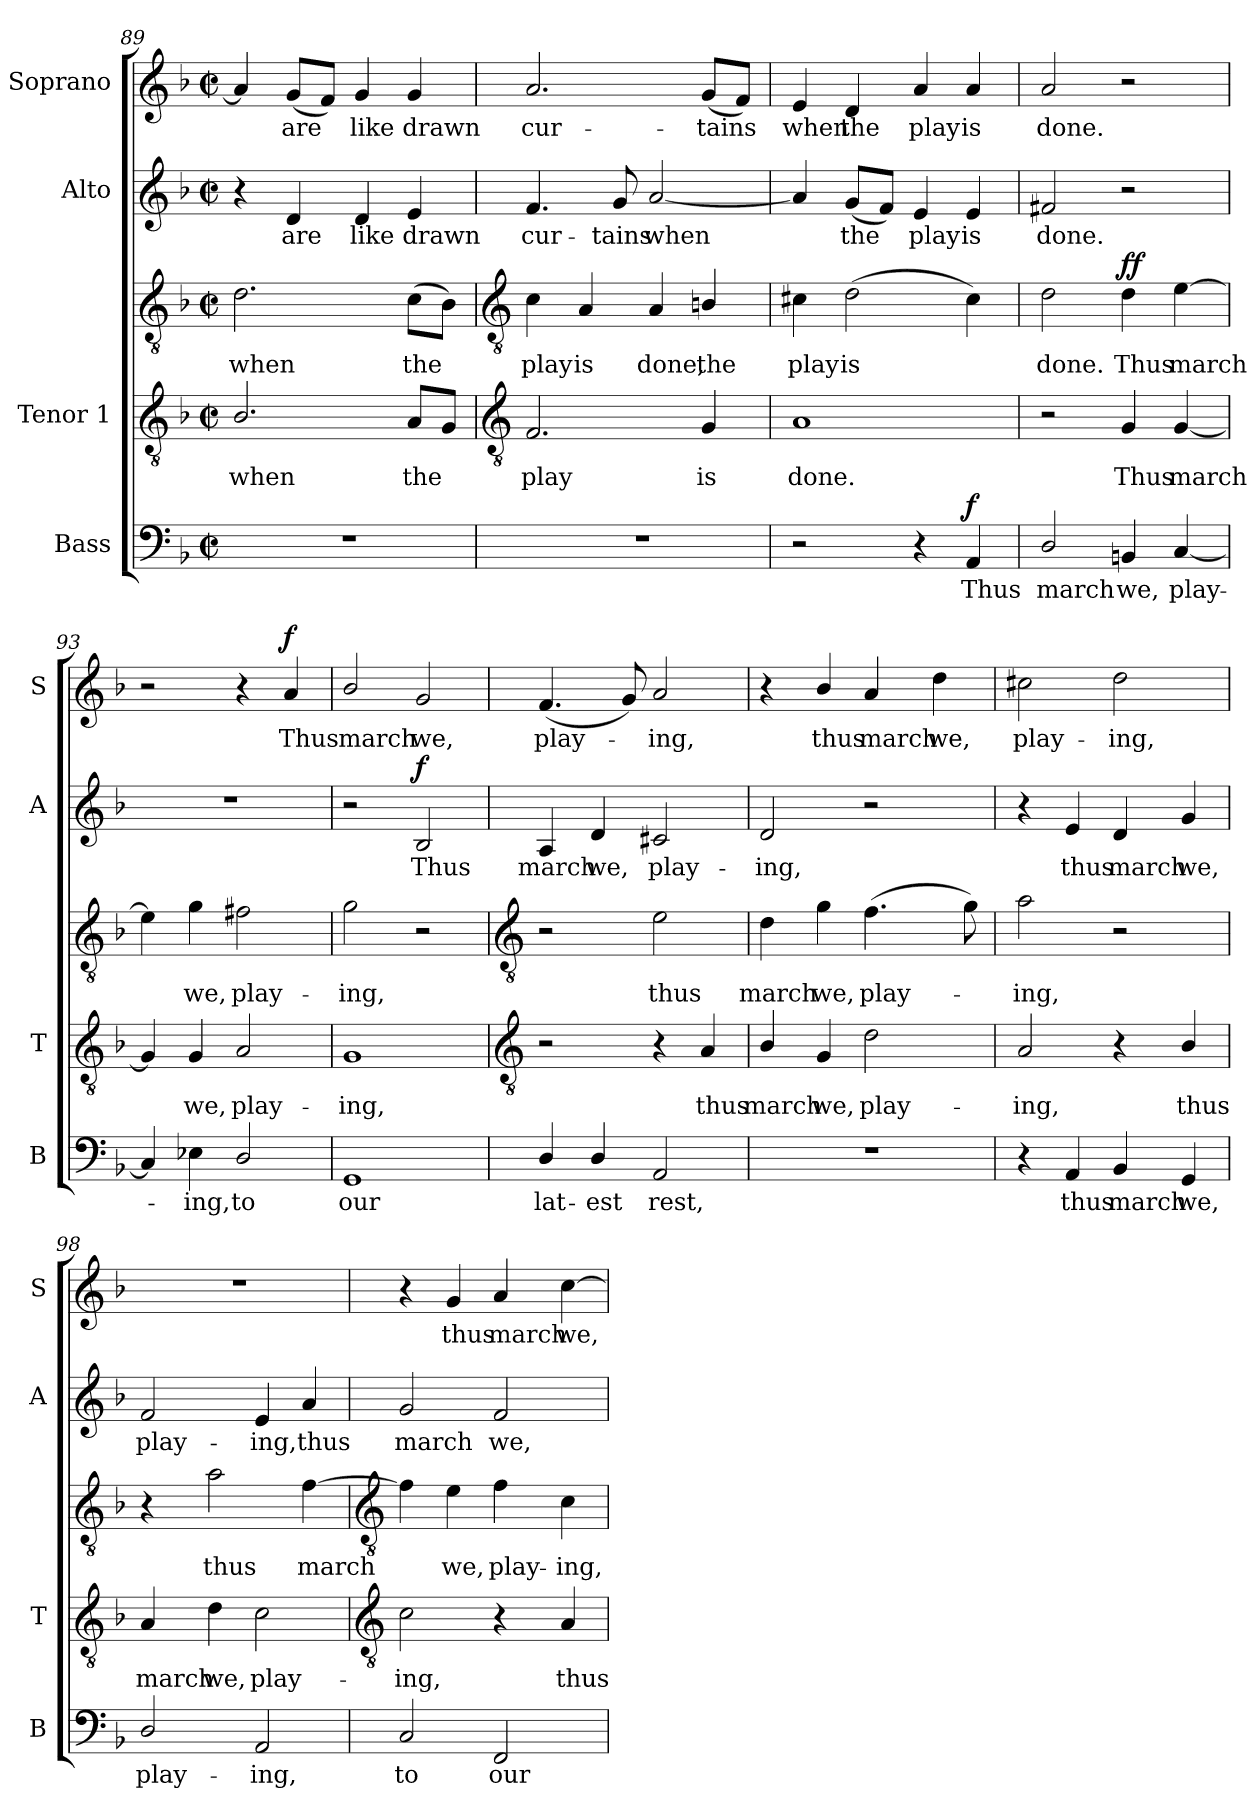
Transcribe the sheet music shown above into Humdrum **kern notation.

**kern	**text	**dynam	**kern	**text	**kern	**text	**dynam	**kern	**text	**dynam	**kern	**text	**dynam
*part4	*part4	*part4	*part3	*part3	*part3	*part3	*part3	*part2	*part2	*part2	*part1	*part1	*part1
*staff5	*staff5	*staff5	*staff4	*staff4	*staff3	*staff3	*staff3/4	*staff2	*staff2	*staff2	*staff1	*staff1	*staff1
*I"Bass	*	*	*I"Tenor 1	*	*	*	*	*I"Alto	*	*	*I"Soprano	*	*
*I'B	*	*	*I'T	*	*	*	*	*I'A	*	*	*I'S	*	*
*clefF4	*	*	*clefGv2	*	*clefGv2	*	*	*clefG2	*	*	*clefG2	*	*
*k[b-]	*	*	*k[b-]	*	*k[b-]	*	*	*k[b-]	*	*	*k[b-]	*	*
*F:	*	*	*F:	*	*F:	*	*	*F:	*	*	*F:	*	*
*M2/2	*	*	*M2/2	*	*M2/2	*	*	*M2/2	*	*	*M2/2	*	*
*met(c|)	*	*	*met(c|)	*	*met(c|)	*	*	*met(c|)	*	*	*met(c|)	*	*
=89	=89	=89	=89	=89	=89	=89	=89	=89	=89	=89	=89	=89	=89
!	!	!	!	!LO:LY:b	!	!LO:LY:b	!	!	!	!	!	!	!
1r	.	.	2.B-/	when	2.d	when	.	4r	.	.	4a]	.	.
!	!	!	!	!	!	!	!	!	!LO:LY:b	!	!	!LO:LY:b	!
.	.	.	.	.	.	.	.	4d	are	.	(<8gL	are	.
.	.	.	.	.	.	.	.	.	.	.	8fJ)	.	.
!	!	!	!	!	!	!	!	!	!LO:LY:b	!	!	!LO:LY:b	!
.	.	.	.	.	.	.	.	4d	like	.	4g	like	.
!	!	!	!	!LO:LY:b	!	!LO:LY:b	!	!	!LO:LY:b	!	!	!LO:LY:b	!
.	.	.	8AL	the	(>8cL	the	.	4e	drawn	.	4g	drawn	.
.	.	.	8GJ	.	8B-J)	.	.	.	.	.	.	.	.
!!LO:LB:g=z
=90	=90	=90	=90	=90	=90	=90	=90	=90	=90	=90	=90	=90	=90
*	*	*	*clefGv2	*	*clefGv2	*	*	*	*	*	*	*	*
!	!	!	!	!LO:LY:b	!	!LO:LY:b	!	!	!LO:LY:b	!	!	!LO:LY:b	!
1r	.	.	2.F	play	4c	play	.	4.f	cur-	.	2.a	cur-	.
!	!	!	!	!	!	!LO:LY:b	!	!	!	!	!	!	!
.	.	.	.	.	4A	is	.	.	.	.	.	.	.
!	!	!	!	!	!	!	!	!	!LO:LY:b	!	!	!	!
.	.	.	.	.	.	.	.	8g	-tains	.	.	.	.
!	!	!	!	!	!	!LO:LY:b	!	!	!LO:LY:b	!	!	!	!
.	.	.	.	.	4A	done,	.	[2a	when	.	.	.	.
!	!	!	!	!LO:LY:b	!	!LO:LY:b	!	!	!	!	!	!LO:LY:b	!
.	.	.	4G	is	4Bn/	the	.	.	.	.	(<8gL	-tains	.
.	.	.	.	.	.	.	.	.	.	.	8fJ)	.	.
=91	=91	=91	=91	=91	=91	=91	=91	=91	=91	=91	=91	=91	=91
!	!	!	!	!LO:LY:b	!	!LO:LY:b	!	!	!	!	!	!LO:LY:b	!
2r	.	.	1A	done.	4c#X	play	.	4a]	.	.	4e	when	.
!	!	!	!	!	!	!LO:LY:b	!	!	!LO:LY:b	!	!	!LO:LY:b	!
.	.	.	.	.	(>2d	is	.	(<8gL	the	.	4d	the	.
.	.	.	.	.	.	.	.	8fJ)	.	.	.	.	.
!	!	!	!	!	!	!	!	!	!LO:LY:b	!	!	!LO:LY:b	!
4r	.	.	.	.	.	.	.	4e	play	.	4a	play	.
!	!LO:LY:b	!LO:DY:b	!	!	!	!	!	!	!LO:LY:b	!	!	!LO:LY:b	!
4AA	Thus	f	.	.	4c#)	.	.	4e	is	.	4a	is	.
=92	=92	=92	=92	=92	=92	=92	=92	=92	=92	=92	=92	=92	=92
!	!LO:LY:b	!	!	!	!	!LO:LY:b	!	!	!LO:LY:b	!	!	!LO:LY:b	!
2D/	march	.	2r	.	2d	done.	.	2f#X	done.	.	2a	done.	.
!	!LO:LY:b	!	!	!LO:LY:b	!	!LO:LY:b	!LO:DY:b=2	!	!	!	!	!	!
!	!	!	!	!	!	!	!LO:DY:n=1:b	!	!	!	!	!	!
4BBn	we,	.	4G	Thus	4d	Thus	f f	2r	.	.	2r	.	.
!	!LO:LY:b	!	!	!LO:LY:b	!	!LO:LY:b	!	!	!	!	!	!	!
[4C	play-	.	[4G	march	[4e	march	.	.	.	.	.	.	.
=93	=93	=93	=93	=93	=93	=93	=93	=93	=93	=93	=93	=93	=93
4C]	.	.	4G]	.	4e]	.	.	1r	.	.	2r	.	.
!	!LO:LY:b	!	!	!LO:LY:b	!	!LO:LY:b	!	!	!	!	!	!	!
4E-X	ing,	.	4G	-we,	4g	we,	.	.	.	.	.	.	.
!	!LO:LY:b	!	!	!LO:LY:b	!	!LO:LY:b	!	!	!	!	!	!	!
2D/	to	.	2A	play-	2f#X	play-	.	.	.	.	4r	.	.
!	!	!	!	!	!	!	!	!	!	!	!	!LO:LY:b	!LO:DY:b
.	.	.	.	.	.	.	.	.	.	.	4a	Thus	f
=94	=94	=94	=94	=94	=94	=94	=94	=94	=94	=94	=94	=94	=94
!	!LO:LY:b	!	!	!LO:LY:b	!	!LO:LY:b	!	!	!	!	!	!LO:LY:b	!
1GG	our	.	1G	ing,	2g	-ing,	.	2r	.	.	2b-/	march	.
!	!	!	!	!	!	!	!	!	!LO:LY:b	!LO:DY:b	!	!LO:LY:b	!
.	.	.	.	.	2r	.	.	2B-	Thus	f	2g	we,	.
!!LO:LB:g=z
=95	=95	=95	=95	=95	=95	=95	=95	=95	=95	=95	=95	=95	=95
*	*	*	*clefGv2	*	*clefGv2	*	*	*	*	*	*	*	*
!	!LO:LY:b	!	!	!	!	!	!	!	!LO:LY:b	!	!	!LO:LY:b	!
4D/	lat-	.	2r	.	2r	.	.	4A	march	.	(<4.f	play-	.
!	!LO:LY:b	!	!	!	!	!	!	!	!LO:LY:b	!	!	!	!
4D/	-est	.	.	.	.	.	.	4d	we,	.	.	.	.
.	.	.	.	.	.	.	.	.	.	.	8g)	.	.
!	!LO:LY:b	!	!	!	!	!LO:LY:b	!	!	!LO:LY:b	!	!	!LO:LY:b	!
2AA	rest,	.	4r	.	2e	thus	.	2c#X	play-	.	2a	ing,	.
!	!	!	!	!LO:LY:b	!	!	!	!	!	!	!	!	!
.	.	.	4A	thus	.	.	.	.	.	.	.	.	.
=96	=96	=96	=96	=96	=96	=96	=96	=96	=96	=96	=96	=96	=96
!	!	!	!	!LO:LY:b	!	!LO:LY:b	!	!	!LO:LY:b	!	!	!	!
1r	.	.	4B-/	march	4d	march	.	2d	-ing,	.	4r	.	.
!	!	!	!	!LO:LY:b	!	!LO:LY:b	!	!	!	!	!	!LO:LY:b	!
.	.	.	4G	we,	4g	we,	.	.	.	.	4b-/	thus	.
!	!	!	!	!LO:LY:b	!	!LO:LY:b	!	!	!	!	!	!LO:LY:b	!
.	.	.	2d	play-	(>4.f	play-	.	2r	.	.	4a	march	.
!	!	!	!	!	!	!	!	!	!	!	!	!LO:LY:b	!
.	.	.	.	.	.	.	.	.	.	.	4dd	we,	.
.	.	.	.	.	8g)	.	.	.	.	.	.	.	.
=97	=97	=97	=97	=97	=97	=97	=97	=97	=97	=97	=97	=97	=97
!	!	!	!	!LO:LY:b	!	!LO:LY:b	!	!	!	!	!	!LO:LY:b	!
4r	.	.	2A	ing,	2a	-ing,	.	4r	.	.	2cc#X	play-	.
!	!LO:LY:b	!	!	!	!	!	!	!	!LO:LY:b	!	!	!	!
4AA	thus	.	.	.	.	.	.	4e	thus	.	.	.	.
!	!LO:LY:b	!	!	!	!	!	!	!	!LO:LY:b	!	!	!LO:LY:b	!
4BB-	march	.	4r	.	2r	.	.	4d	march	.	2dd	-ing,	.
!	!LO:LY:b	!	!	!LO:LY:b	!	!	!	!	!LO:LY:b	!	!	!	!
4GG	we,	.	4B-/	thus	.	.	.	4g	we,	.	.	.	.
=98	=98	=98	=98	=98	=98	=98	=98	=98	=98	=98	=98	=98	=98
!	!LO:LY:b	!	!	!LO:LY:b	!	!	!	!	!LO:LY:b	!	!	!	!
2D/	play-	.	4A	march	4r	.	.	2f	play-	.	1r	.	.
!	!	!	!	!LO:LY:b	!	!LO:LY:b	!	!	!	!	!	!	!
.	.	.	4d	we,	2a	thus	.	.	.	.	.	.	.
!	!LO:LY:b	!	!	!LO:LY:b	!	!	!	!	!LO:LY:b	!	!	!	!
2AA	-ing,	.	2c	play-	.	.	.	4e	-ing,	.	.	.	.
!	!	!	!	!	!	!LO:LY:b	!	!	!LO:LY:b	!	!	!	!
.	.	.	.	.	[4f	march	.	4a	thus	.	.	.	.
!!LO:LB:g=z
=99	=99	=99	=99	=99	=99	=99	=99	=99	=99	=99	=99	=99	=99
*	*	*	*clefGv2	*	*clefGv2	*	*	*	*	*	*	*	*
!	!LO:LY:b	!	!	!LO:LY:b	!	!	!	!	!LO:LY:b	!	!	!	!
2C	to	.	2c	ing,	4f]	.	.	2g	march	.	4r	.	.
!	!	!	!	!	!	!LO:LY:b	!	!	!	!	!	!LO:LY:b	!
.	.	.	.	.	4e	-we,	.	.	.	.	4g	thus	.
!	!LO:LY:b	!	!	!	!	!LO:LY:b	!	!	!LO:LY:b	!	!	!LO:LY:b	!
2FF	our	.	4r	.	4f	play-	.	2f	we,	.	4a	march	.
!	!	!	!	!LO:LY:b	!	!LO:LY:b	!	!	!	!	!	!LO:LY:b	!
.	.	.	4A	thus	4c	-ing,	.	.	.	.	[4cc	we,	.
=	=	=	=	=	=	=	=	=	=	=	=	=	=
*-	*-	*-	*-	*-	*-	*-	*-	*-	*-	*-	*-	*-	*-
